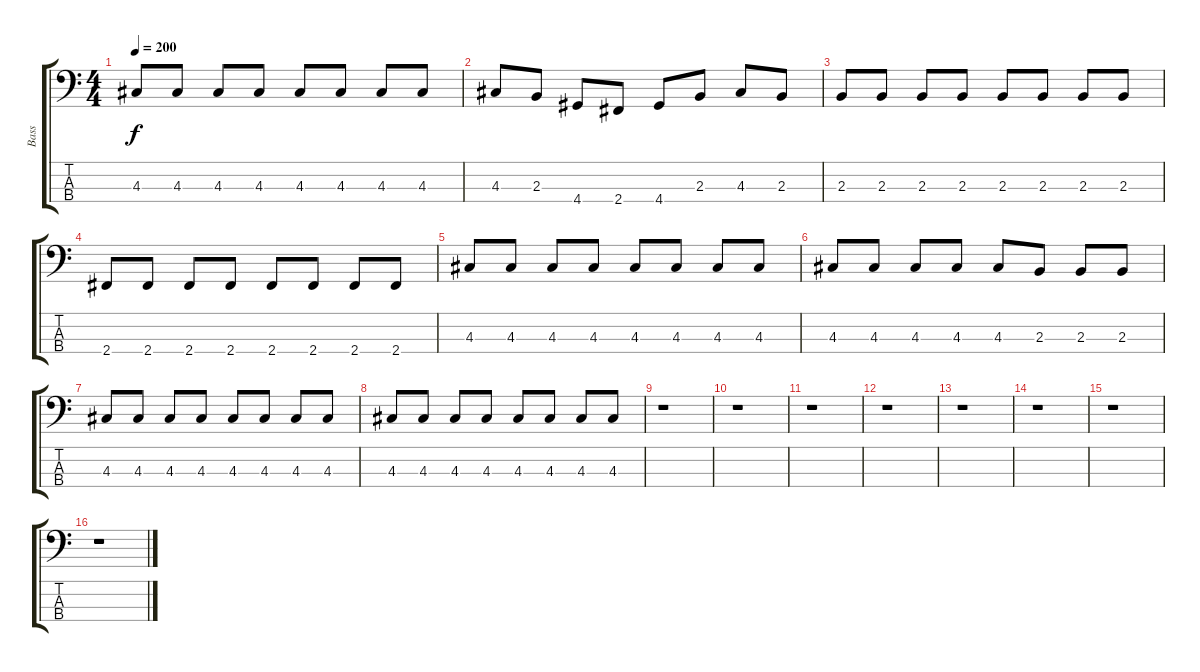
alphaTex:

\track ("Bass" "Bass") {instrument electricbassfinger}
\staff {score tabs}
\tuning (G2 D2 A1 E1) {hide}
\ts (4 4)
\tempo 200
\clef f4
\ks c
4.3.8{dy f} 4.3.8 4.3.8 4.3.8 4.3.8 4.3.8 4.3.8 4.3.8 |
4.3.8 2.3.8 4.4.8 2.4.8 4.4.8 2.3.8 4.3.8 2.3.8 |
2.3.8 2.3.8 2.3.8 2.3.8 2.3.8 2.3.8 2.3.8 2.3.8 |
2.4.8 2.4.8 2.4.8 2.4.8 2.4.8 2.4.8 2.4.8 2.4.8 |
4.3.8 4.3.8 4.3.8 4.3.8 4.3.8 4.3.8 4.3.8 4.3.8 |
4.3.8 4.3.8 4.3.8 4.3.8 4.3.8 2.3.8 2.3.8 2.3.8 |
4.3.8 4.3.8 4.3.8 4.3.8 4.3.8 4.3.8 4.3.8 4.3.8 |
4.3.8 4.3.8 4.3.8 4.3.8 4.3.8 4.3.8 4.3.8 4.3.8 |
r.1 |
r.1 |
r.1 |
r.1 |
r.1 |
r.1 |
r.1 |
r.1
